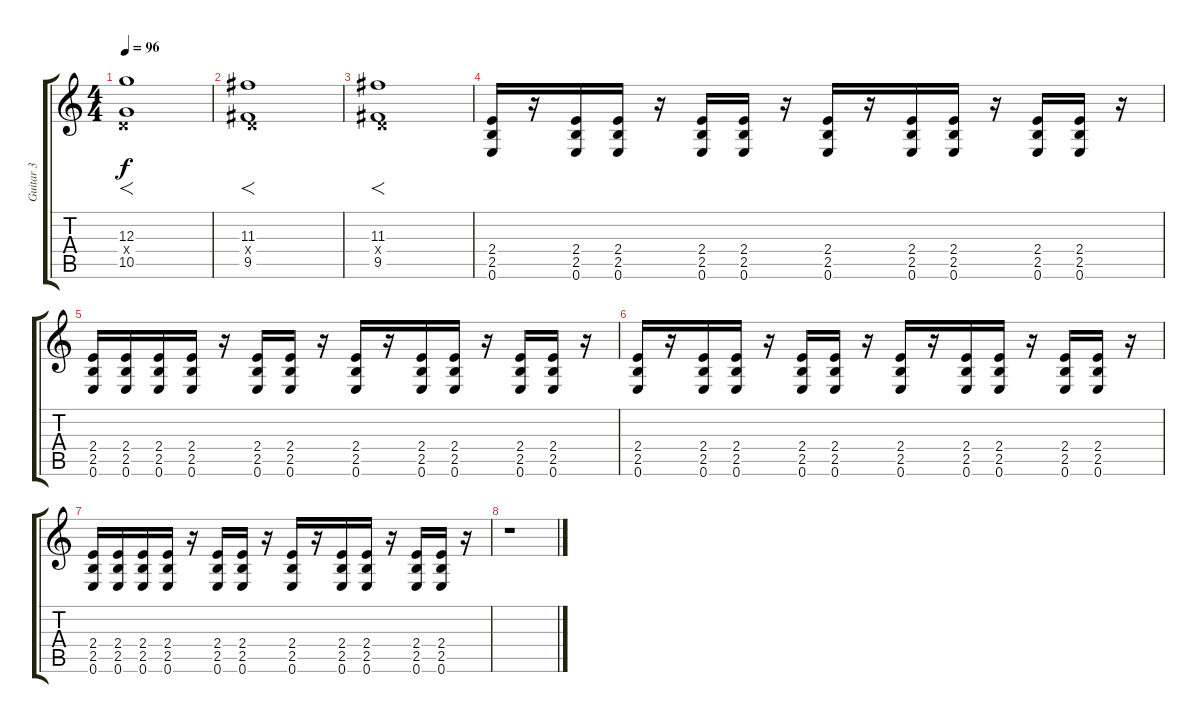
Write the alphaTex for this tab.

\track ("Guitar 3" "Guitar 3") {instrument overdrivenguitar}
\staff {score tabs}
\tuning (E4 B3 G3 D3 A2 E2) {hide}
\ts (4 4)
\tempo 96
\clef g2
\ks c
(12.3 0.4{x} 10.5).1{f dy f instrument overdrivenguitar} |
(11.3 0.4{x} 9.5).1{f} |
(11.3 0.4{x} 9.5).1{f} |
(2.4 2.5 0.6).16 r.16 (2.4 2.5 0.6).16 (2.4 2.5 0.6).16 r.16 (2.4 2.5 0.6).16 (2.4 2.5 0.6).16 r.16 (2.4 2.5 0.6).16 r.16 (2.4 2.5 0.6).16 (2.4 2.5 0.6).16 r.16 (2.4 2.5 0.6).16 (2.4 2.5 0.6).16 r.16 |
(2.4 2.5 0.6).16 (2.4 2.5 0.6).16 (2.4 2.5 0.6).16 (2.4 2.5 0.6).16 r.16 (2.4 2.5 0.6).16 (2.4 2.5 0.6).16 r.16 (2.4 2.5 0.6).16 r.16 (2.4 2.5 0.6).16 (2.4 2.5 0.6).16 r.16 (2.4 2.5 0.6).16 (2.4 2.5 0.6).16 r.16 |
(2.4 2.5 0.6).16 r.16 (2.4 2.5 0.6).16 (2.4 2.5 0.6).16 r.16 (2.4 2.5 0.6).16 (2.4 2.5 0.6).16 r.16 (2.4 2.5 0.6).16 r.16 (2.4 2.5 0.6).16 (2.4 2.5 0.6).16 r.16 (2.4 2.5 0.6).16 (2.4 2.5 0.6).16 r.16 |
(2.4 2.5 0.6).16 (2.4 2.5 0.6).16 (2.4 2.5 0.6).16 (2.4 2.5 0.6).16 r.16 (2.4 2.5 0.6).16 (2.4 2.5 0.6).16 r.16 (2.4 2.5 0.6).16 r.16 (2.4 2.5 0.6).16 (2.4 2.5 0.6).16 r.16 (2.4 2.5 0.6).16 (2.4 2.5 0.6).16 r.16 |
r.1
